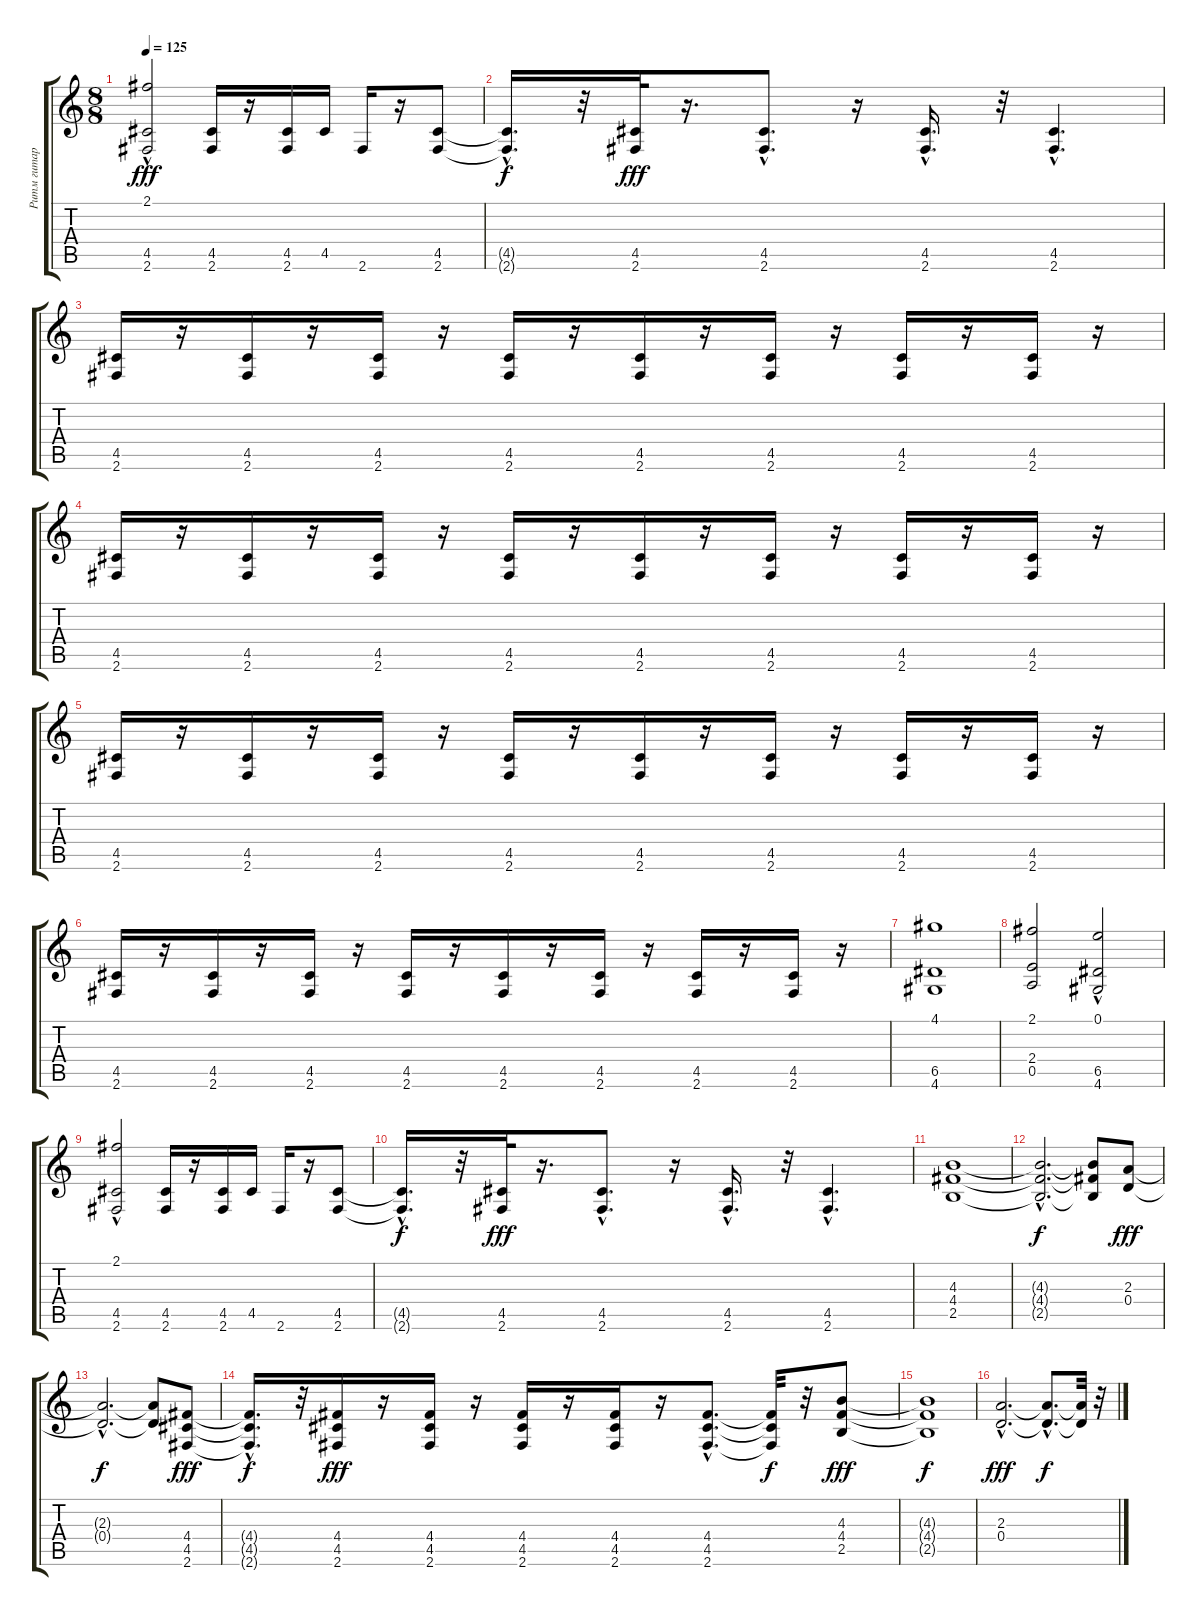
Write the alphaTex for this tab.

\track ("Ритм гитара" "Ритм гитар") {instrument distortionguitar}
\staff {score tabs}
\tuning (E4 B3 G3 D3 A2 E2) {hide}
\ts (8 8)
\tempo 125
\clef g2
\ks c
(2.1 4.5{hac} 2.6{hac}).2{dy fff} (4.5 2.6).16 r.16 (4.5 2.6).16 4.5.16 2.6.16 r.16 (4.5 2.6).8 |
(4.5{hac t} 2.6{hac t}).16{d dy f} r.32 (4.5 2.6).32{dy fff} r.16{d} (4.5{hac} 2.6{hac}).8{d} r.16 (4.5{hac} 2.6{hac}).16{d} r.32 (4.5{hac} 2.6).4{d} |
(4.5 2.6).16 r.16 (4.5 2.6).16 r.16 (4.5 2.6).16 r.16 (4.5 2.6).16 r.16 (4.5 2.6).16 r.16 (4.5 2.6).16 r.16 (4.5 2.6).16 r.16 (4.5 2.6).16 r.16 |
(4.5 2.6).16 r.16 (4.5 2.6).16 r.16 (4.5 2.6).16 r.16 (4.5 2.6).16 r.16 (4.5 2.6).16 r.16 (4.5 2.6).16 r.16 (4.5 2.6).16 r.16 (4.5 2.6).16 r.16 |
(4.5 2.6).16 r.16 (4.5 2.6).16 r.16 (4.5 2.6).16 r.16 (4.5 2.6).16 r.16 (4.5 2.6).16 r.16 (4.5 2.6).16 r.16 (4.5 2.6).16 r.16 (4.5 2.6).16 r.16 |
(4.5 2.6).16 r.16 (4.5 2.6).16 r.16 (4.5 2.6).16 r.16 (4.5 2.6).16 r.16 (4.5 2.6).16 r.16 (4.5 2.6).16 r.16 (4.5 2.6).16 r.16 (4.5 2.6).16 r.16 |
(4.1 6.5 4.6).1 |
(2.1 2.4 0.5).2 (0.1 6.5 4.6{hac}).2 |
(2.1 4.5{hac} 2.6{hac}).2 (4.5 2.6).16 r.16 (4.5 2.6).16 4.5.16 2.6.16 r.16 (4.5 2.6).8 |
(4.5{hac t} 2.6{hac t}).16{d dy f} r.32 (4.5 2.6).32{dy fff} r.16{d} (4.5{hac} 2.6{hac}).8{d} r.16 (4.5{hac} 2.6{hac}).16{d} r.32 (4.5{hac} 2.6).4{d} |
(4.3 4.4 2.5).1 |
(4.3{hac t} 4.4{hac t} 2.5{hac t}).2{d dy f} (4.3{t} 4.4{t} 2.5{t}).8 (2.3 0.4).8{dy fff} |
(2.3{hac t} 0.4{hac t}).2{d dy f} (2.3{t} 0.4{t}).8 (4.4 4.5 2.6).8{dy fff} |
(4.4{hac t} 4.5{hac t} 2.6{hac t}).16{d dy f} r.32 (4.4 4.5 2.6).16{dy fff} r.16 (4.4 4.5 2.6).16 r.16 (4.4 4.5 2.6).16 r.16 (4.4 4.5 2.6).16 r.16 (4.4{hac} 4.5{hac} 2.6{hac}).8{d} (4.4{t} 4.5{t} 2.6{t}).32{dy f} r.32 (4.3 4.4 2.5).8{dy fff} |
(4.3{t} 4.4{t} 2.5{t}).1{dy f} |
(2.3{hac} 0.4{hac}).2{d dy fff} (2.3{hac t} 0.4{hac t}).8{d dy f} (2.3{t} 0.4{t}).32 r.32
